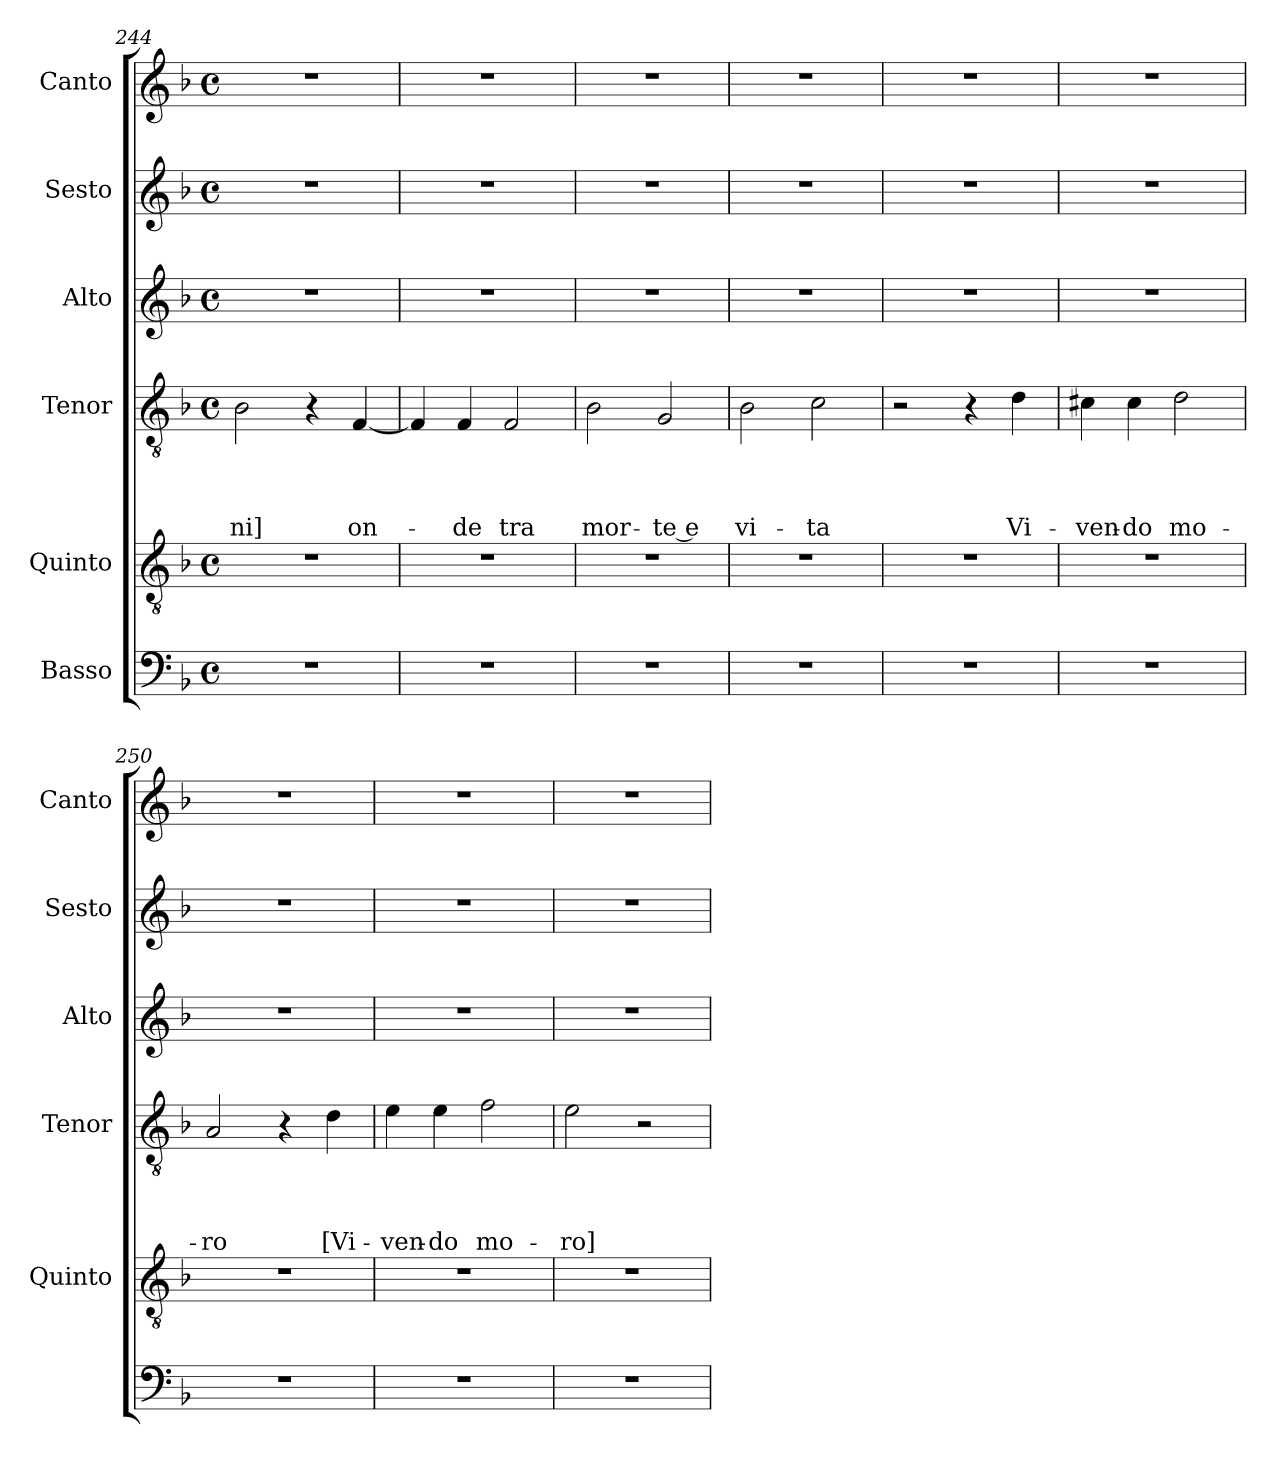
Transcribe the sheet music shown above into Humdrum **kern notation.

**kern	**kern	**kern	**text	**text	**text	**text	**kern	**kern	**kern
*part6	*part5	*part4	*part4	*part4	*part4	*part4	*part3	*part2	*part1
*staff6	*staff5	*staff4	*staff4	*staff4	*staff4	*staff4	*staff3	*staff2	*staff1
*I"Basso	*I"Quinto	*I"Tenor	*	*	*	*	*I"Alto	*I"Sesto	*I"Canto
*	*I'Quinto	*I'Tenor	*	*	*	*	*I'Alto	*I'Sesto	*I'Canto
*clefF4	*clefGv2	*clefGv2	*	*	*	*	*clefG2	*clefG2	*clefG2
*k[b-]	*k[b-]	*k[b-]	*	*	*	*	*k[b-]	*k[b-]	*k[b-]
*F:	*F:	*F:	*	*	*	*	*F:	*F:	*F:
*M4/4	*M4/4	*M4/4	*	*	*	*	*M4/4	*M4/4	*M4/4
*met(c)	*met(c)	*met(c)	*	*	*	*	*met(c)	*met(c)	*met(c)
=244	=244	=244	=244	=244	=244	=244	=244	=244	=244
!	!	!	!	!	!	!LO:LY:b	!	!	!
1r	1r	2B-\	.	.	.	-ni]	1r	1r	1r
.	.	4r	.	.	.	.	.	.	.
!	!	!	!	!	!	!LO:LY:b	!	!	!
.	.	[<4F/	.	.	.	on-	.	.	.
=245	=245	=245	=245	=245	=245	=245	=245	=245	=245
1r	1r	4F/]	.	.	.	.	1r	1r	1r
!	!	!	!	!	!	!LO:LY:b	!	!	!
.	.	4F/	.	.	.	-de	.	.	.
!	!	!	!	!	!	!LO:LY:b	!	!	!
.	.	2F/	.	.	.	tra	.	.	.
!!LO:LB:g=z
=246	=246	=246	=246	=246	=246	=246	=246	=246	=246
!	!	!	!	!	!	!LO:LY:b	!	!	!
1r	1r	2B-\	.	.	.	mor-	1r	1r	1r
!	!	!	!	!	!	!LO:LY:b:rj	!	!	!
.	.	2G/	.	.	.	-te e	.	.	.
=247	=247	=247	=247	=247	=247	=247	=247	=247	=247
!	!	!	!	!	!	!LO:LY:b	!	!	!
1r	1r	2B-\	.	.	.	vi-	1r	1r	1r
!	!	!	!	!	!	!LO:LY:b	!	!	!
.	.	2c\	.	.	.	-ta	.	.	.
=248	=248	=248	=248	=248	=248	=248	=248	=248	=248
1r	1r	2r	.	.	.	.	1r	1r	1r
.	.	4r	.	.	.	.	.	.	.
!	!	!	!	!	!	!LO:LY:b	!	!	!
.	.	4d\	.	.	.	Vi-	.	.	.
=249	=249	=249	=249	=249	=249	=249	=249	=249	=249
!	!	!	!	!	!	!LO:LY:b	!	!	!
1r	1r	4c#X\	.	.	.	-ven-	1r	1r	1r
!	!	!	!	!	!	!LO:LY:b	!	!	!
.	.	4c#\	.	.	.	-do	.	.	.
!	!	!	!	!	!	!LO:LY:b	!	!	!
.	.	2d\	.	.	.	mo-	.	.	.
=250	=250	=250	=250	=250	=250	=250	=250	=250	=250
!	!	!	!	!	!	!LO:LY:b	!	!	!
1r	1r	2A/	.	.	.	-ro	1r	1r	1r
.	.	4r	.	.	.	.	.	.	.
!	!	!	!	!	!	!LO:LY:b	!	!	!
.	.	4d\	.	.	.	[Vi-	.	.	.
=251	=251	=251	=251	=251	=251	=251	=251	=251	=251
!	!	!	!	!	!	!LO:LY:b	!	!	!
1r	1r	4e\	.	.	.	-ven-	1r	1r	1r
!	!	!	!	!	!	!LO:LY:b	!	!	!
.	.	4e\	.	.	.	-do	.	.	.
!	!	!	!	!	!	!LO:LY:b	!	!	!
.	.	2f\	.	.	.	mo-	.	.	.
=252	=252	=252	=252	=252	=252	=252	=252	=252	=252
!	!	!	!	!	!	!LO:LY:b	!	!	!
1r	1r	2e\	.	.	.	-ro]	1r	1r	1r
.	.	2r	.	.	.	.	.	.	.
=	=	=	=	=	=	=	=	=	=
*-	*-	*-	*-	*-	*-	*-	*-	*-	*-
